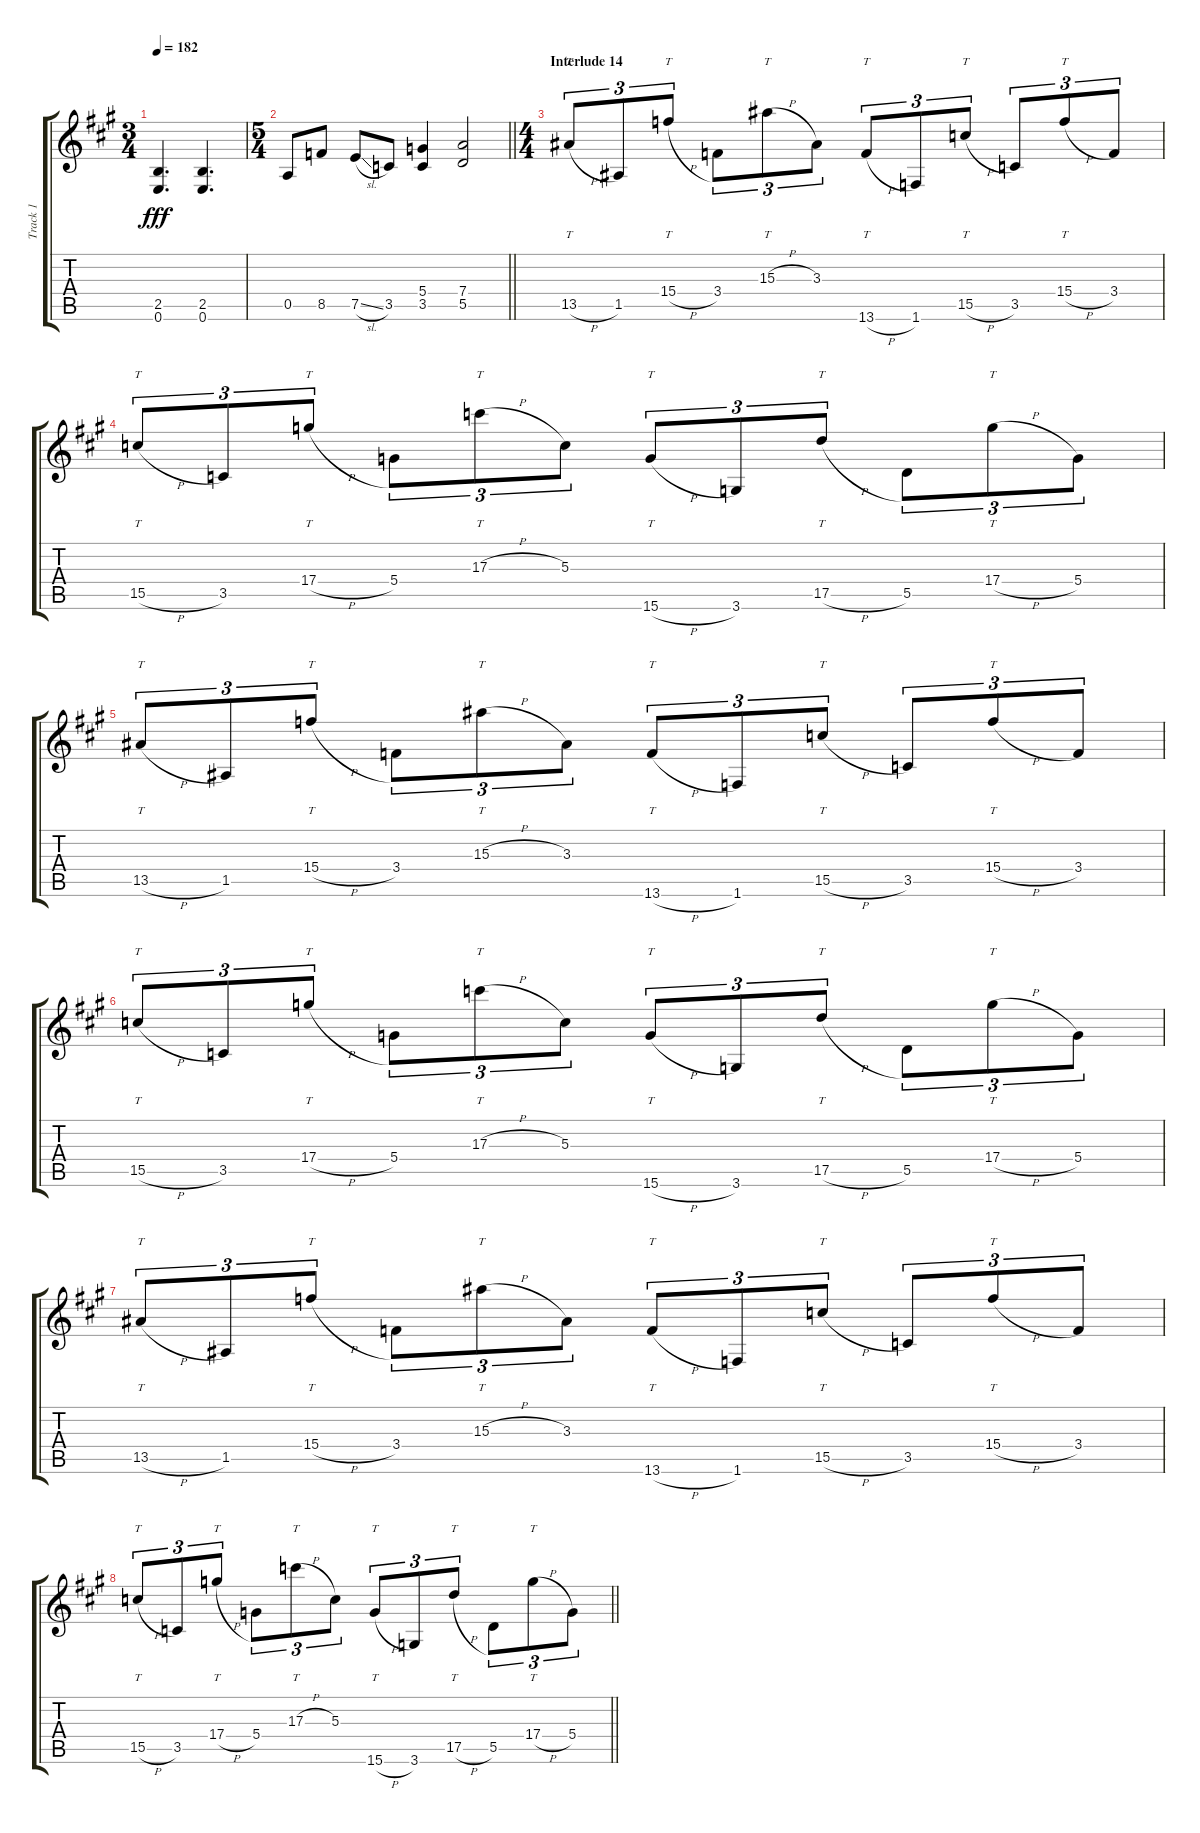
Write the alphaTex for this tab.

\track ("Track 1" "Track 1") {instrument overdrivenguitar}
\staff {score tabs}
\tuning (E4 B3 G3 D3 A2 E2) {hide}
\ts (3 4)
\tempo 182
\clef g2
\ks a
(2.5 0.6).4{d dy fff} (2.5 0.6).4{d} |
\ts (5 4)
\barLineRight lightlight
0.5.8 8.5.8 7.5{sl}.8 3.5.8 (5.4 3.5).4 (7.4 5.5).2 |
\ts (4 4)
\section ("" "Interlude 14")
13.5{h}.8{tt tu (3 2)} 1.5.8{tu (3 2)} 15.4{h}.8{tt tu (3 2)} 3.4.8{tu (3 2)} 15.3{h}.8{tt tu (3 2)} 3.3.8{tu (3 2)} 13.6{h}.8{tt tu (3 2)} 1.6.8{tu (3 2)} 15.5{h}.8{tt tu (3 2)} 3.5.8{tu (3 2)} 15.4{h}.8{tt tu (3 2)} 3.4.8{tu (3 2)} |
15.5{h}.8{tt tu (3 2)} 3.5.8{tu (3 2)} 17.4{h}.8{tt tu (3 2)} 5.4.8{tu (3 2)} 17.3{h}.8{tt tu (3 2)} 5.3.8{tu (3 2)} 15.6{h}.8{tt tu (3 2)} 3.6.8{tu (3 2)} 17.5{h}.8{tt tu (3 2)} 5.5.8{tu (3 2)} 17.4{h}.8{tt tu (3 2)} 5.4.8{tu (3 2)} |
13.5{h}.8{tt tu (3 2)} 1.5.8{tu (3 2)} 15.4{h}.8{tt tu (3 2)} 3.4.8{tu (3 2)} 15.3{h}.8{tt tu (3 2)} 3.3.8{tu (3 2)} 13.6{h}.8{tt tu (3 2)} 1.6.8{tu (3 2)} 15.5{h}.8{tt tu (3 2)} 3.5.8{tu (3 2)} 15.4{h}.8{tt tu (3 2)} 3.4.8{tu (3 2)} |
15.5{h}.8{tt tu (3 2)} 3.5.8{tu (3 2)} 17.4{h}.8{tt tu (3 2)} 5.4.8{tu (3 2)} 17.3{h}.8{tt tu (3 2)} 5.3.8{tu (3 2)} 15.6{h}.8{tt tu (3 2)} 3.6.8{tu (3 2)} 17.5{h}.8{tt tu (3 2)} 5.5.8{tu (3 2)} 17.4{h}.8{tt tu (3 2)} 5.4.8{tu (3 2)} |
13.5{h}.8{tt tu (3 2)} 1.5.8{tu (3 2)} 15.4{h}.8{tt tu (3 2)} 3.4.8{tu (3 2)} 15.3{h}.8{tt tu (3 2)} 3.3.8{tu (3 2)} 13.6{h}.8{tt tu (3 2)} 1.6.8{tu (3 2)} 15.5{h}.8{tt tu (3 2)} 3.5.8{tu (3 2)} 15.4{h}.8{tt tu (3 2)} 3.4.8{tu (3 2)} |
\barLineRight lightlight
15.5{h}.8{tt tu (3 2)} 3.5.8{tu (3 2)} 17.4{h}.8{tt tu (3 2)} 5.4.8{tu (3 2)} 17.3{h}.8{tt tu (3 2)} 5.3.8{tu (3 2)} 15.6{h}.8{tt tu (3 2)} 3.6.8{tu (3 2)} 17.5{h}.8{tt tu (3 2)} 5.5.8{tu (3 2)} 17.4{h}.8{tt tu (3 2)} 5.4.8{tu (3 2)}
